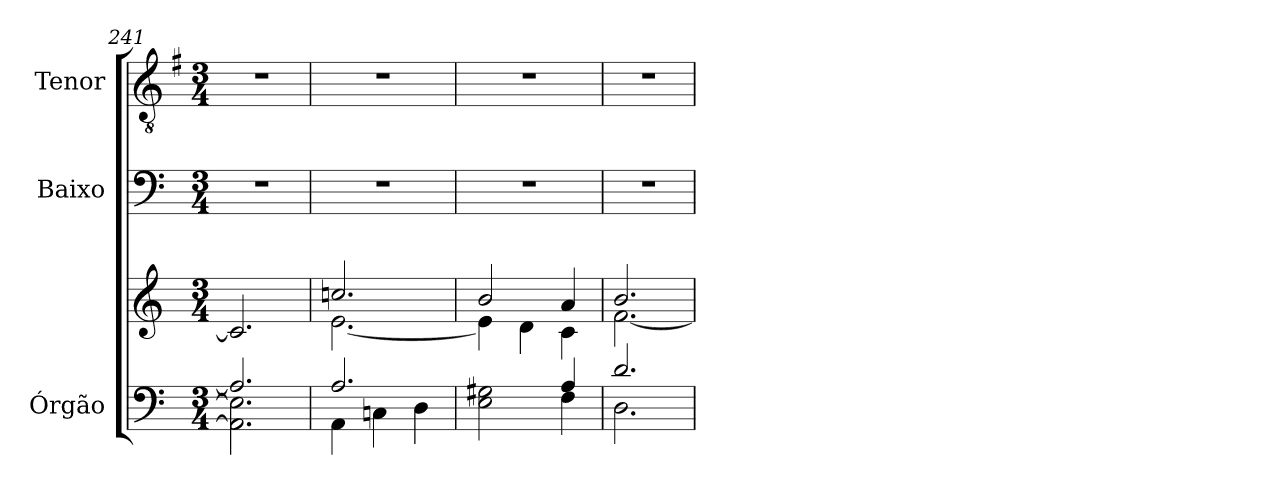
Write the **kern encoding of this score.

**kern	**kern	**kern	**kern
*part3	*part3	*part2	*part1
*staff4	*staff3	*staff2	*staff1
*I"Órgão	*	*I"Baixo	*I"Tenor
*I'Órg.	*	*	*I'Tr.
*clefF4	*clefG2	*clefF4	*clefGv2
*	*	*	*ITrd4c7
*k[]	*k[]	*k[]	*k[]
*C:	*C:	*C:	*C:
*M3/4	*M3/4	*M3/4	*M3/4
=241	=241	=241	=241
*^	*	*	*
!	!	!	!LO:N:vis=1	!LO:N:vis=1
2.Ai/]	2.AAi\] 2.Ei]	2.c#i/]	2.r	2.r
!!LO:LB:g=z
=242	=242	=242	=242	=242
*	*	*MM100	*	*MM100
*	*	*^	*	*
!	!	!	!	!LO:N:vis=1	!LO:N:vis=1
2.Ai/	4AAi\	2.ccni/	[<2.ei\	2.r	2.r
.	4Cni\	.	.	.	.
.	4Di\	.	.	.	.
=243	=243	=243	=243	=243	=243
!	!	!	!	!LO:N:vis=1	!LO:N:vis=1
2ryy	2Ei\ 2G#Xi	2bi/	4ei\]	2.r	2.r
.	.	.	4di\	.	.
4Ai/	4Fi\	4ai/	4ci\	.	.
=244	=244	=244	=244	=244	=244
!	!	!	!	!LO:N:vis=1	!LO:N:vis=1
2.di/	2.Di\	2.bi/	[<2.fi\	2.r	2.r
*v	*v	*	*	*	*
*	*v	*v	*	*
=	=	=	=
*-	*-	*-	*-
